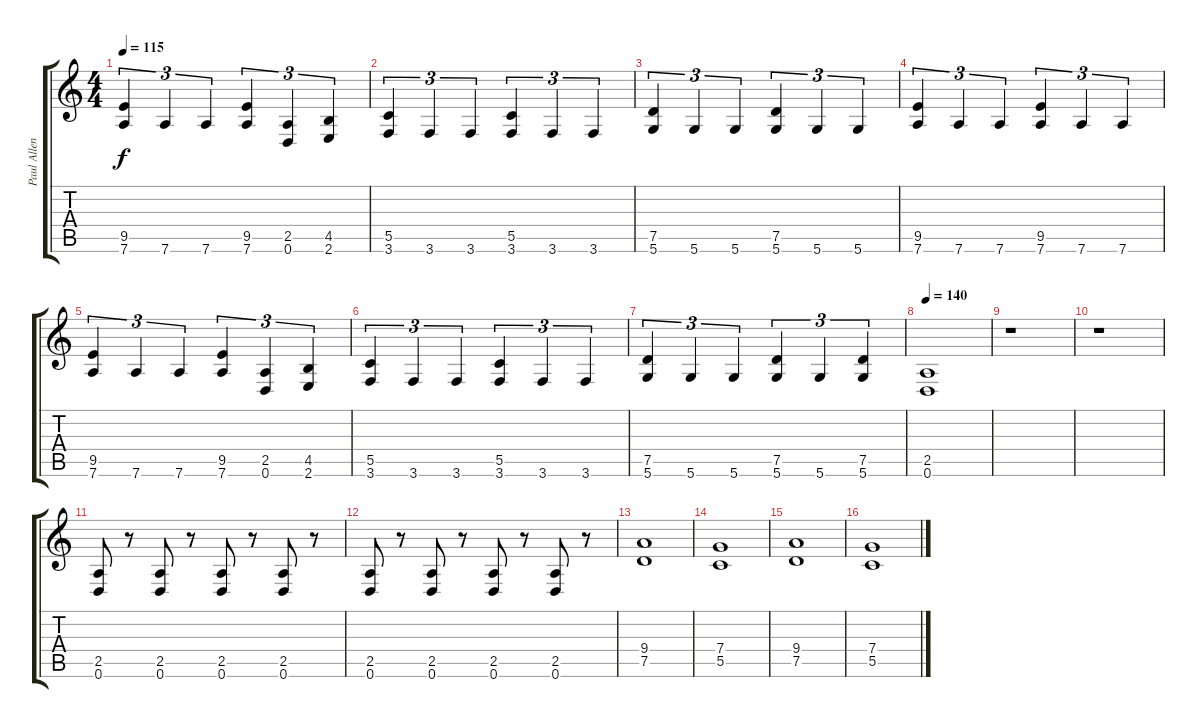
\track ("Paul Allender (Guitar)" "Paul Allen") {instrument overdrivenguitar}
\staff {score tabs}
\tuning (D4 A3 F3 C3 G2 D2) {hide}
\ts (4 4)
\tempo 115
\clef g2
\ks c
(9.5 7.6).4{tu (3 2) dy f} 7.6.4{tu (3 2)} 7.6.4{tu (3 2)} (9.5 7.6).4{tu (3 2)} (2.5 0.6).4{tu (3 2)} (4.5 2.6).4{tu (3 2)} |
(5.5 3.6).4{tu (3 2)} 3.6.4{tu (3 2)} 3.6.4{tu (3 2)} (5.5 3.6).4{tu (3 2)} 3.6.4{tu (3 2)} 3.6.4{tu (3 2)} |
(7.5 5.6).4{tu (3 2)} 5.6.4{tu (3 2)} 5.6.4{tu (3 2)} (7.5 5.6).4{tu (3 2)} 5.6.4{tu (3 2)} 5.6.4{tu (3 2)} |
(9.5 7.6).4{tu (3 2)} 7.6.4{tu (3 2)} 7.6.4{tu (3 2)} (9.5 7.6).4{tu (3 2)} 7.6.4{tu (3 2)} 7.6.4{tu (3 2)} |
(9.5 7.6).4{tu (3 2)} 7.6.4{tu (3 2)} 7.6.4{tu (3 2)} (9.5 7.6).4{tu (3 2)} (2.5 0.6).4{tu (3 2)} (4.5 2.6).4{tu (3 2)} |
(5.5 3.6).4{tu (3 2)} 3.6.4{tu (3 2)} 3.6.4{tu (3 2)} (5.5 3.6).4{tu (3 2)} 3.6.4{tu (3 2)} 3.6.4{tu (3 2)} |
(7.5 5.6).4{tu (3 2)} 5.6.4{tu (3 2)} 5.6.4{tu (3 2)} (7.5 5.6).4{tu (3 2)} 5.6.4{tu (3 2)} (7.5 5.6).4{tu (3 2)} |
\tempo 140
(2.5 0.6).1 |
r.1 |
r.1 |
(2.5 0.6).8 r.8 (2.5 0.6).8 r.8 (2.5 0.6).8 r.8 (2.5 0.6).8 r.8 |
(2.5 0.6).8 r.8 (2.5 0.6).8 r.8 (2.5 0.6).8 r.8 (2.5 0.6).8 r.8 |
(9.4 7.5).1 |
(7.4 5.5).1 |
(9.4 7.5).1 |
(7.4 5.5).1
